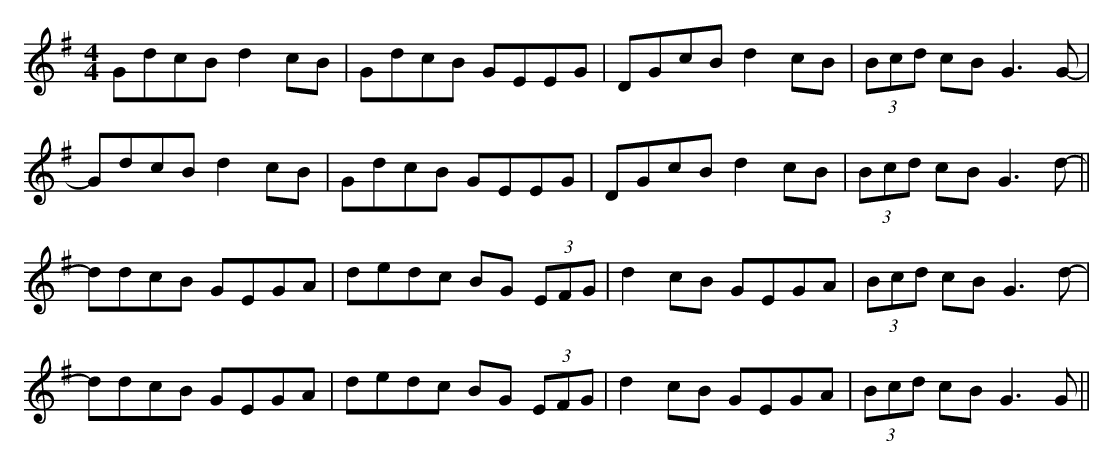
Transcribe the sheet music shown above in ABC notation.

X:1
M:4/4
K:G
GdcB d2cB|GdcB GEEG|DGcB d2cB|(3Bcd cB G3G-|
GdcB d2cB|GdcB GEEG|DGcB d2cB|(3Bcd cB G3d-||
ddcB GEGA|dedc BG (3EFG|d2cB GEGA|(3Bcd cB G3d-|
ddcB GEGA|dedc BG (3EFG|d2cB GEGA|(3Bcd cB G3G||
